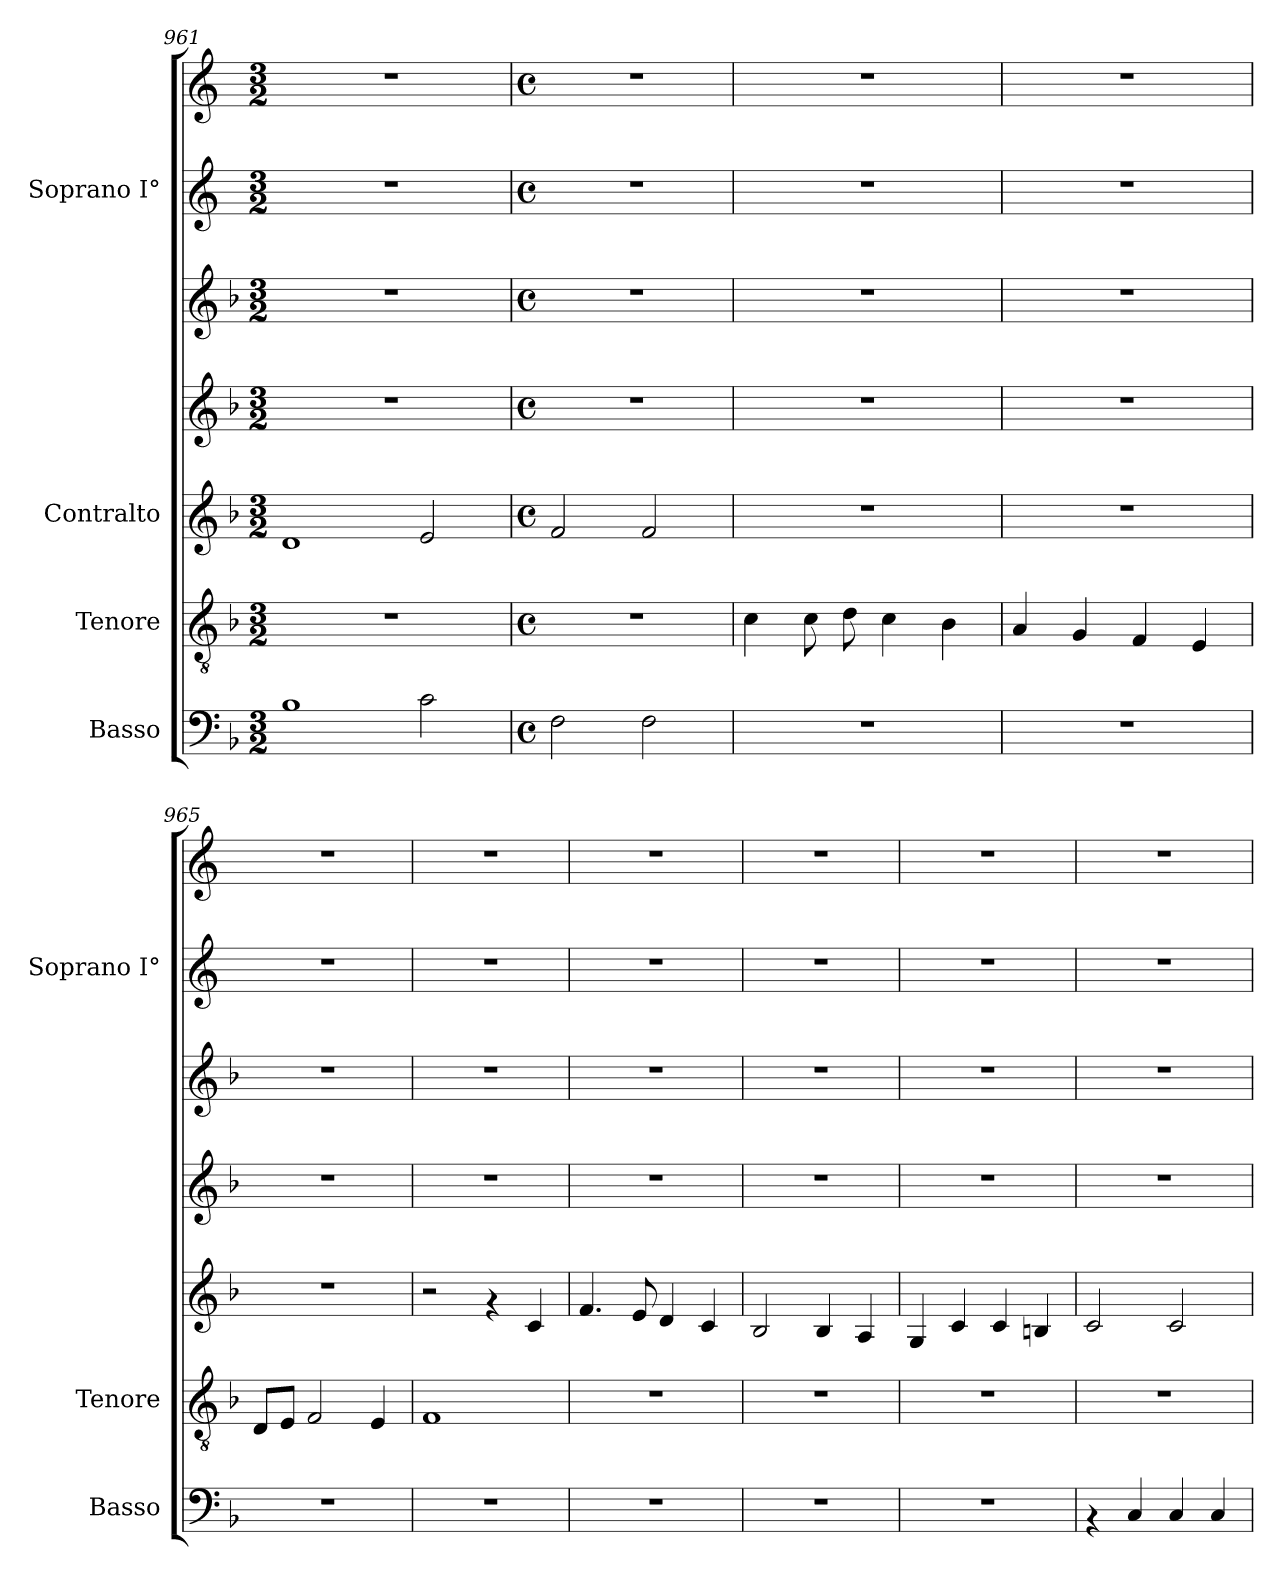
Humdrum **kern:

**kern	**kern	**kern	**kern	**kern	**kern	**kern
*part6	*part5	*part4	*part3	*part2	*part1	*part1
*staff7	*staff6	*staff5	*staff4	*staff3	*staff2	*staff1
*I"Basso	*I"Tenore	*I"Contralto	*	*	*I"Soprano I°	*
*I'Basso	*I'Tenore	*	*	*	*I'Soprano I°	*
*clefF4	*clefGv2	*clefG2	*clefG2	*clefG2	*clefG2	*clefG2
*k[b-]	*k[b-]	*k[b-]	*k[b-]	*k[b-]	*k[]	*k[]
*F:	*F:	*F:	*F:	*F:	*C:	*C:
*M3/2	*M3/2	*M3/2	*M3/2	*M3/2	*M3/2	*M3/2
=961	=961	=961	=961	=961	=961	=961
1B-	1.r	1d	1.r	1.r	1.r	1.r
2c\	.	2e/	.	.	.	.
=962	=962	=962	=962	=962	=962	=962
*M4/4	*M4/4	*M4/4	*M4/4	*M4/4	*M4/4	*M4/4
*met(c)	*met(c)	*met(c)	*met(c)	*met(c)	*met(c)	*met(c)
2F\	1r	2f/	1r	1r	1r	1r
2F\	.	2f/	.	.	.	.
=963	=963	=963	=963	=963	=963	=963
1r	4c\	1r	1r	1r	1r	1r
.	8c\	.	.	.	.	.
.	8d\	.	.	.	.	.
.	4c\	.	.	.	.	.
.	4B-\	.	.	.	.	.
=964	=964	=964	=964	=964	=964	=964
1r	4A/	1r	1r	1r	1r	1r
.	4G/	.	.	.	.	.
.	4F/	.	.	.	.	.
.	4E/	.	.	.	.	.
!!LO:LB:g=z
=965	=965	=965	=965	=965	=965	=965
1r	8D/L	1r	1r	1r	1r	1r
.	8E/J	.	.	.	.	.
.	2F/	.	.	.	.	.
.	4E/	.	.	.	.	.
=966	=966	=966	=966	=966	=966	=966
1r	1F	2r	1r	1r	1r	1r
.	.	4rf	.	.	.	.
.	.	4c/	.	.	.	.
=967	=967	=967	=967	=967	=967	=967
1r	1r	4.f/	1r	1r	1r	1r
.	.	8e/	.	.	.	.
.	.	4d/	.	.	.	.
.	.	4c/	.	.	.	.
=968	=968	=968	=968	=968	=968	=968
1r	1r	2B-/	1r	1r	1r	1r
.	.	4B-/	.	.	.	.
.	.	4A/	.	.	.	.
=969	=969	=969	=969	=969	=969	=969
1r	1r	4G/	1r	1r	1r	1r
.	.	4c/	.	.	.	.
.	.	4c/	.	.	.	.
.	.	4Bn/	.	.	.	.
=970	=970	=970	=970	=970	=970	=970
4rAA	1r	2c/	1r	1r	1r	1r
4C/	.	.	.	.	.	.
4C/	.	2c/	.	.	.	.
4C/	.	.	.	.	.	.
=	=	=	=	=	=	=
*-	*-	*-	*-	*-	*-	*-
